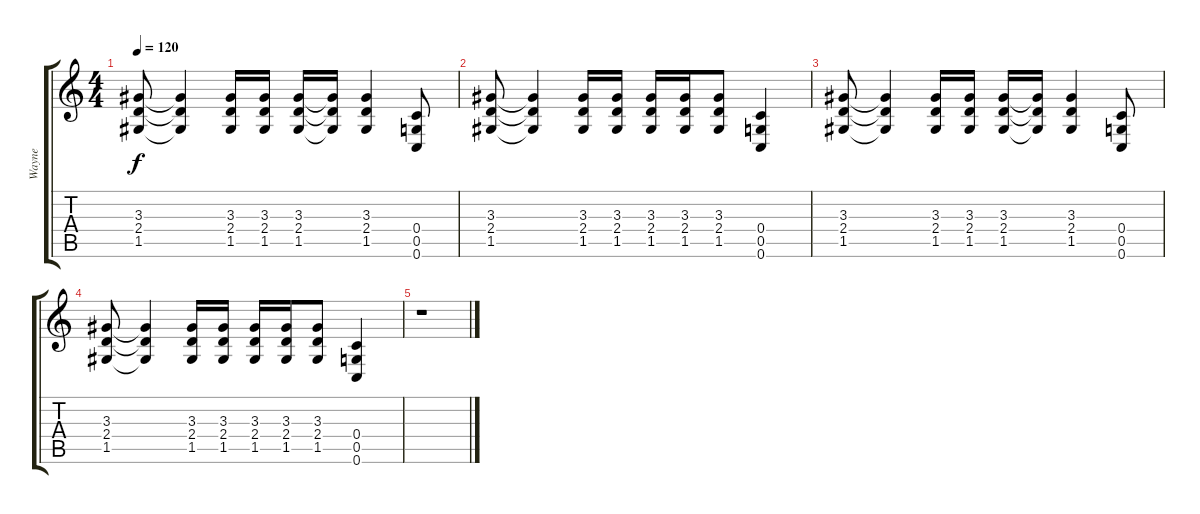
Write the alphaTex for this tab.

\track ("Wayne" "Wayne") {instrument distortionguitar}
\staff {score tabs}
\tuning (D4 A3 F3 C3 G2 C2) {hide}
\ts (4 4)
\tempo 120
\clef g2
\ks c
(3.3 2.4 1.5).8{dy f} (3.3{t} 2.4{t} 1.5{t}).4 (3.3 2.4 1.5).16 (3.3 2.4 1.5).16 (3.3 2.4 1.5).16 (3.3{t} 2.4{t} 1.5{t}).16 (3.3 2.4 1.5).4 (0.4 0.5 0.6).8 |
(3.3 2.4 1.5).8 (3.3{t} 2.4{t} 1.5{t}).4 (3.3 2.4 1.5).16 (3.3 2.4 1.5).16 (3.3 2.4 1.5).16 (3.3 2.4 1.5).16 (3.3 2.4 1.5).8 (0.4 0.5 0.6).4 |
(3.3 2.4 1.5).8 (3.3{t} 2.4{t} 1.5{t}).4 (3.3 2.4 1.5).16 (3.3 2.4 1.5).16 (3.3 2.4 1.5).16 (3.3{t} 2.4{t} 1.5{t}).16 (3.3 2.4 1.5).4 (0.4 0.5 0.6).8 |
(3.3 2.4 1.5).8 (3.3{t} 2.4{t} 1.5{t}).4 (3.3 2.4 1.5).16 (3.3 2.4 1.5).16 (3.3 2.4 1.5).16 (3.3 2.4 1.5).16 (3.3 2.4 1.5).8 (0.4 0.5 0.6).4 |
r.1
